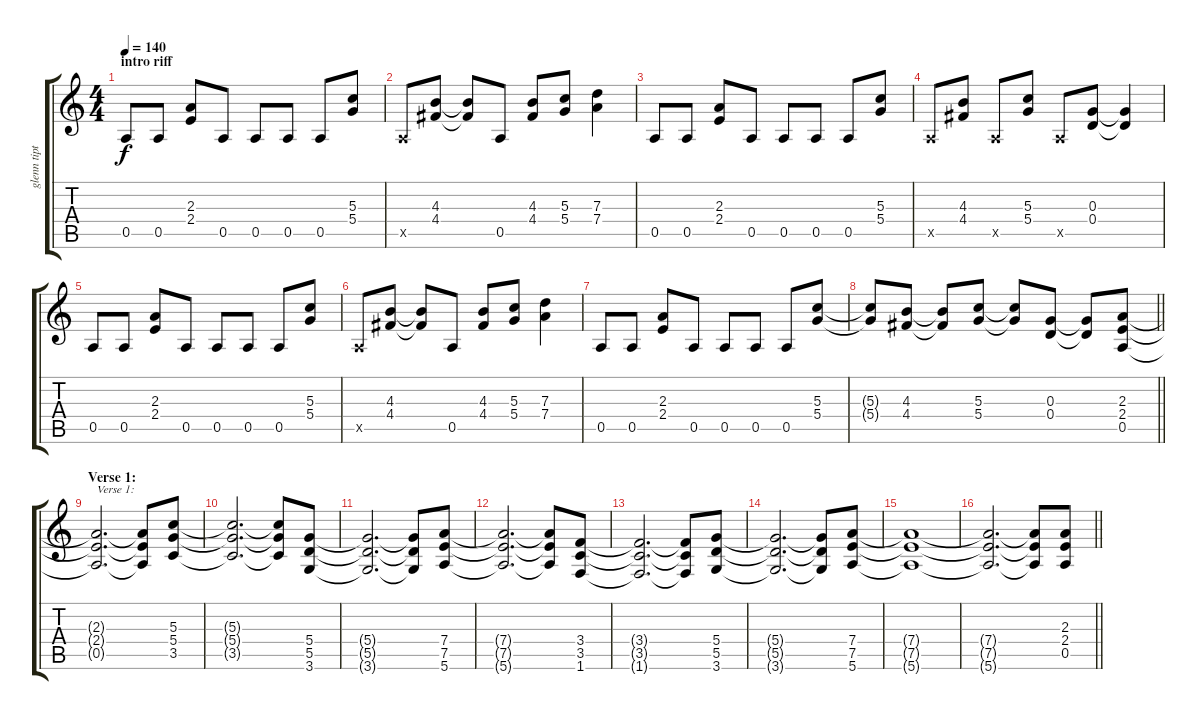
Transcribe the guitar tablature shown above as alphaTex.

\track ("glenn tipton" "glenn tipt") {instrument overdrivenguitar}
\staff {score tabs}
\tuning (E4 B3 G3 D3 A2 E2) {hide}
\ts (4 4)
\section ("" "intro riff")
\tempo 140
\clef g2
\ks c
0.5.8{dy f instrument overdrivenguitar} 0.5.8 (2.3 2.4).8 0.5.8 0.5.8 0.5.8 0.5.8 (5.3 5.4).8 |
0.5{x}.8 (4.3 4.4).8 (4.3{t} 4.4{t}).8 0.5.8 (4.3 4.4).8 (5.3 5.4).8 (7.3 7.4).4 |
0.5.8 0.5.8 (2.3 2.4).8 0.5.8 0.5.8 0.5.8 0.5.8 (5.3 5.4).8 |
0.5{x}.8 (4.3 4.4).8 0.5{x}.8 (5.3 5.4).8 0.5{x}.8 (0.3 0.4).8 (0.3{t} 0.4{t}).4 |
0.5.8 0.5.8 (2.3 2.4).8 0.5.8 0.5.8 0.5.8 0.5.8 (5.3 5.4).8 |
0.5{x}.8 (4.3 4.4).8 (4.3{t} 4.4{t}).8 0.5.8 (4.3 4.4).8 (5.3 5.4).8 (7.3 7.4).4 |
0.5.8 0.5.8 (2.3 2.4).8 0.5.8 0.5.8 0.5.8 0.5.8 (5.3 5.4).8 |
\barLineRight lightlight
(5.3{t} 5.4{t}).8 (4.3 4.4).8 (4.3{t} 4.4{t}).8 (5.3 5.4).8 (5.3{t} 5.4{t}).8 (0.3 0.4).8 (0.3{t} 0.4{t}).8 (2.3 2.4 0.5).8 |
\section ("" "Verse 1:")
(2.3{t} 2.4{t} 0.5{t}).2{d txt "Verse 1:"} (2.3{t} 2.4{t} 0.5{t}).8 (5.3 5.4 3.5).8 |
(5.3{t} 5.4{t} 3.5{t}).2{d} (5.3{t} 5.4{t} 3.5{t}).8 (5.4 5.5 3.6).8 |
(5.4{t} 5.5{t} 3.6{t}).2{d} (5.4{t} 5.5{t} 3.6{t}).8 (7.4 7.5 5.6).8 |
(7.4{t} 7.5{t} 5.6{t}).2{d} (7.4{t} 7.5{t} 5.6{t}).8 (3.4 3.5 1.6).8 |
(3.4{t} 3.5{t} 1.6{t}).2{d} (3.4{t} 3.5{t} 1.6{t}).8 (5.4 5.5 3.6).8 |
(5.4{t} 5.5{t} 3.6{t}).2{d} (5.4{t} 5.5{t} 3.6{t}).8 (7.4 7.5 5.6).8 |
(7.4{t} 7.5{t} 5.6{t}).1 |
\barLineRight lightlight
(7.4{t} 7.5{t} 5.6{t}).2{d} (7.4{t} 7.5{t} 5.6{t}).8 (2.3 2.4 0.5).8
